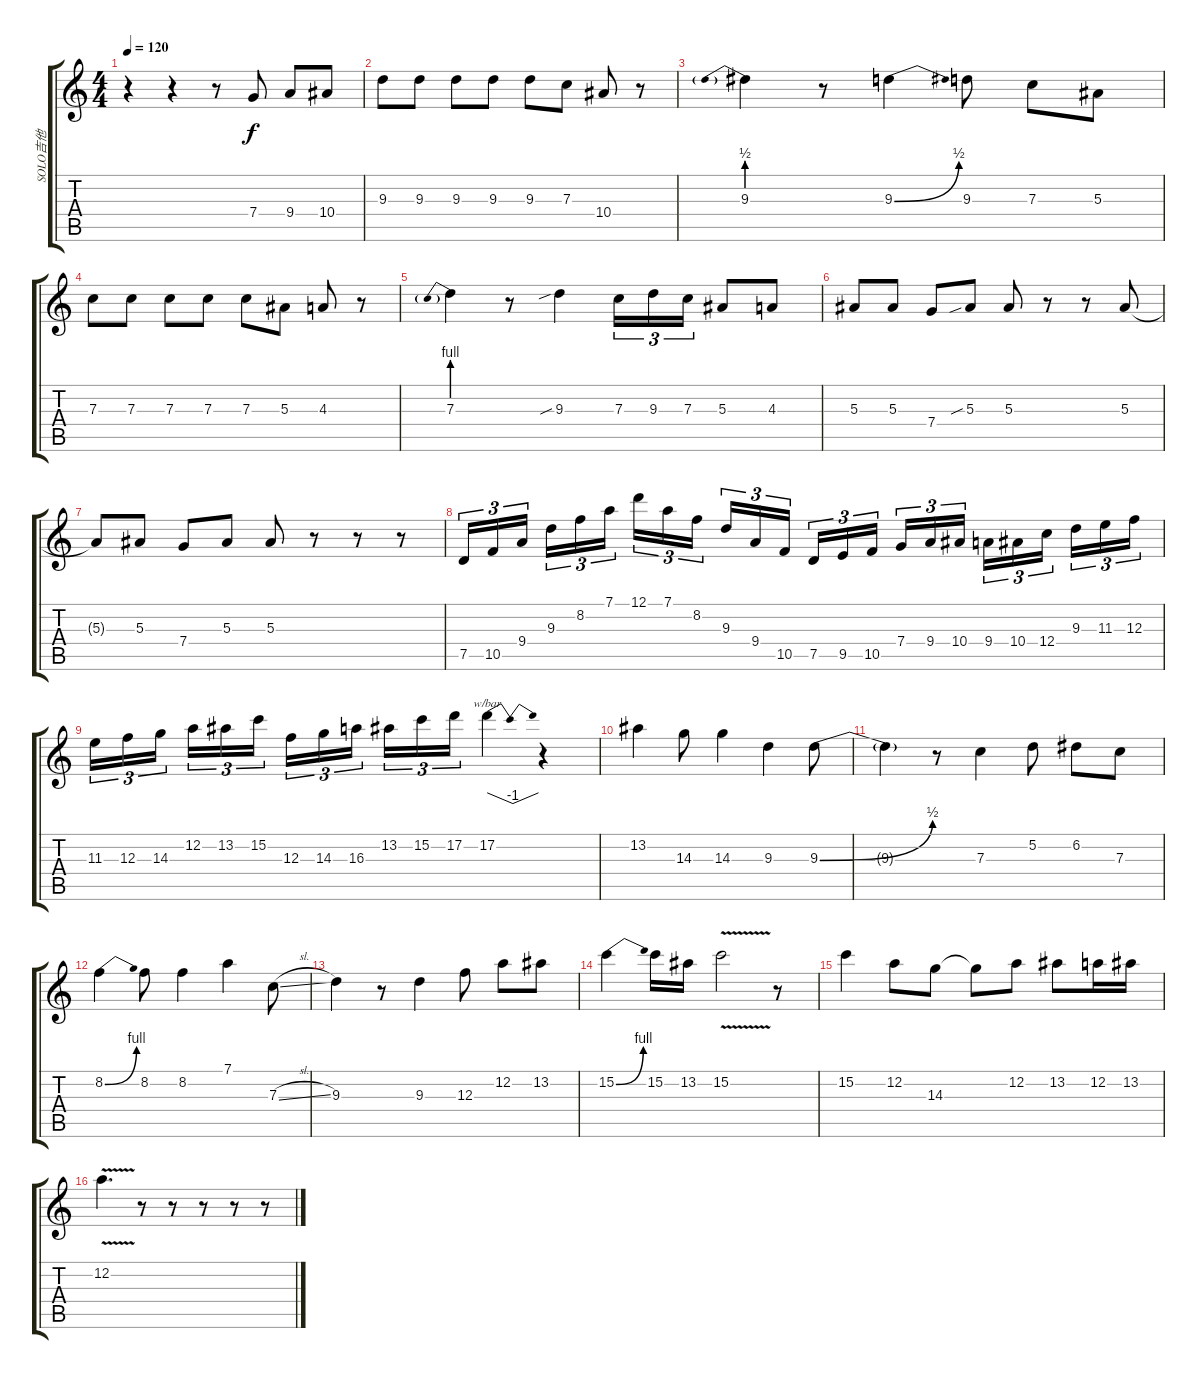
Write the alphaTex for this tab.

\track ("SOLO吉他" "SOLO吉他") {instrument overdrivenguitar}
\staff {score tabs}
\tuning (D4 A3 F3 C3 G2 D2) {hide}
\ts (4 4)
\tempo 120
\clef g2
\ks c
r.4{dy f} r.4 r.8 7.4.8 9.4.8 10.4.8 |
9.3.8 9.3.8 9.3.8 9.3.8 9.3.8 7.3.8 10.4.8 r.8 |
9.3{be (prebend 0 2 60 2)}.4 r.8 9.3{be (bend 0 0 60 2)}.4 9.3.8 7.3.8 5.3.8 |
7.3.8 7.3.8 7.3.8 7.3.8 7.3.8 5.3.8 4.3.8 r.8 |
7.3{be (prebend 0 4 60 4)}.4 r.8 9.3{sib}.4 7.3.16{tu (3 2)} 9.3.16{tu (3 2)} 7.3.16{tu (3 2)} 5.3.8 4.3.8 |
5.3.8 5.3.8 7.4.8 5.3{sib}.8 5.3.8 r.8 r.8 5.3.8 |
5.3{t}.8 5.3.8 7.4.8 5.3.8 5.3.8 r.8 r.8 r.8 |
7.5.16{tu (3 2)} 10.5.16{tu (3 2)} 9.4.16{tu (3 2) beam splitsecondary} 9.3.16{tu (3 2)} 8.2.16{tu (3 2)} 7.1.16{tu (3 2)} 12.1.16{tu (3 2)} 7.1.16{tu (3 2)} 8.2.16{tu (3 2) beam splitsecondary} 9.3.16{tu (3 2)} 9.4.16{tu (3 2)} 10.5.16{tu (3 2)} 7.5.16{tu (3 2)} 9.5.16{tu (3 2)} 10.5.16{tu (3 2) beam splitsecondary} 7.4.16{tu (3 2)} 9.4.16{tu (3 2)} 10.4.16{tu (3 2)} 9.4.16{tu (3 2)} 10.4.16{tu (3 2)} 12.4.16{tu (3 2) beam splitsecondary} 9.3.16{tu (3 2)} 11.3.16{tu (3 2)} 12.3.16{tu (3 2)} |
11.3.16{tu (3 2)} 12.3.16{tu (3 2)} 14.3.16{tu (3 2) beam splitsecondary} 12.2.16{tu (3 2)} 13.2.16{tu (3 2)} 15.2.16{tu (3 2)} 12.3.16{tu (3 2)} 14.3.16{tu (3 2)} 16.3.16{tu (3 2) beam splitsecondary} 13.2.16{tu (3 2)} 15.2.16{tu (3 2)} 17.2.16{tu (3 2)} 17.2.4{tbe (dip default 0 0 30 -4 60 0)} r.4 |
13.2.4 14.3.8 14.3.4 9.3.4 9.3{be (bend 0 0 60 2)}.8 |
9.3{t}.4 r.8 7.3.4 5.2.8 6.2.8 7.3.8 |
8.2{be (bend 0 0 60 4)}.4 8.2.8 8.2.4 7.1.4 7.3{sl}.8 |
9.3.4 r.8 9.3.4 12.3.8 12.2.8 13.2.8 |
15.2{be (bend 0 0 60 4)}.4 15.2.16 13.2.16 15.2{v}.2 r.8 |
15.2.4 12.2.8 14.3.8 14.3{t}.8 12.2.8 13.2.8 12.2.16 13.2.16 |
12.2{v}.4{d} r.8 r.8 r.8 r.8 r.8
